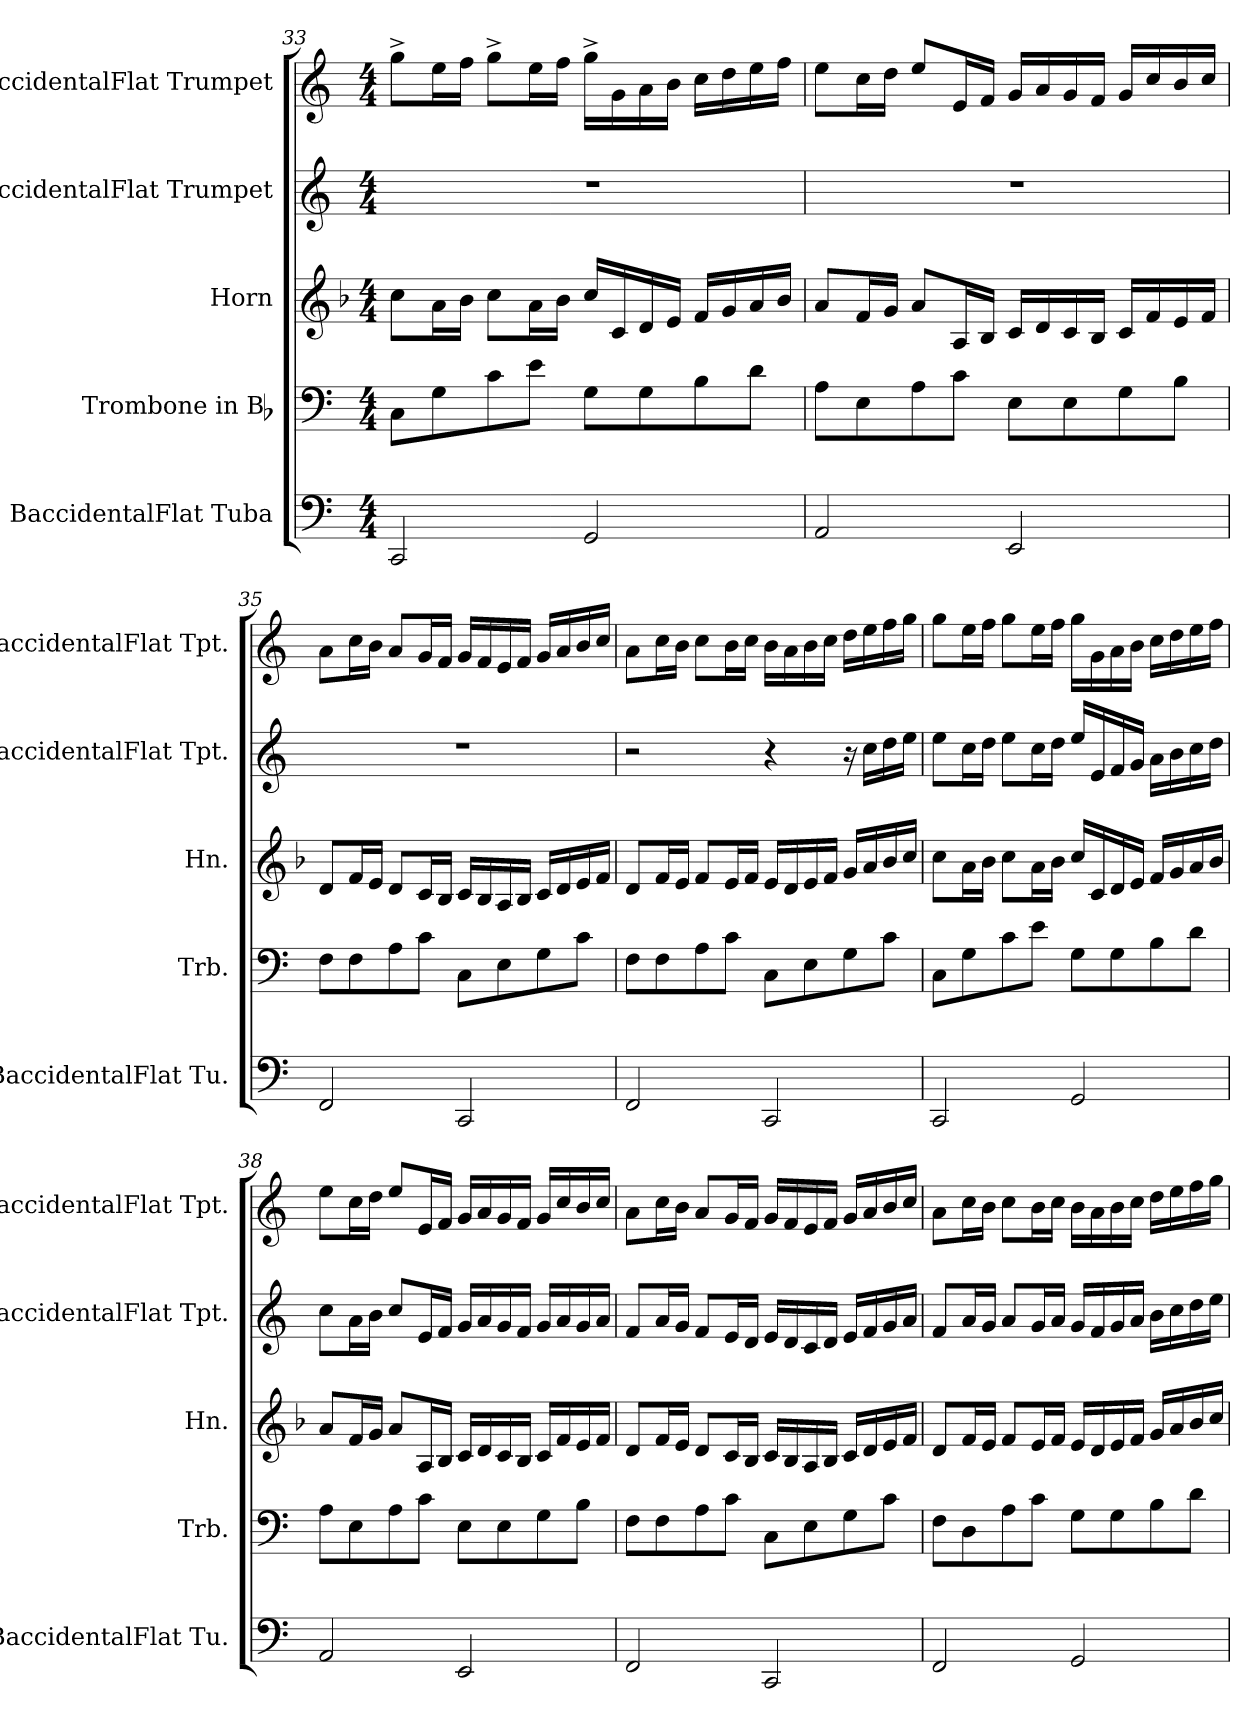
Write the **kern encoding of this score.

**kern	**kern	**kern	**kern	**kern
*part5	*part4	*part3	*part2	*part1
*staff5	*staff4	*staff3	*staff2	*staff1
*I"BaccidentalFlat Tuba	*I"Trombone in Bb	*I"Horn	*I"BaccidentalFlat Trumpet	*I"BaccidentalFlat Trumpet
*I'BaccidentalFlat Tu.	*I'Trb.	*I'Hn.	*I'BaccidentalFlat Tpt.	*I'BaccidentalFlat Tpt.
*clefF4	*clefF4	*clefG2	*clefG2	*clefG2
*ITrd1c2	*ITrd1c2	*ITrd4c7	*ITrd1c2	*ITrd1c2
*k[b-e-]	*k[b-e-]	*k[b-e-]	*k[b-e-]	*k[b-e-]
*M4/4	*M4/4	*M4/4	*M4/4	*M4/4
=33	=33	=33	=33	=33
2BBB-/	8BB-\L	8f\L	1r	8ff^\L
.	8F\	16d\L	.	16dd\L
.	.	16e-\JJ	.	16ee-\JJ
.	8B-\	8f\L	.	8ff^\L
.	8d\J	16d\L	.	16dd\L
.	.	16e-\JJ	.	16ee-\JJ
2FF/	8F\L	16f/LL	.	16ff^\LL
.	.	16F/	.	16f\
.	8F\	16G/	.	16g\
.	.	16A/JJ	.	16a\JJ
.	8A\	16B-/LL	.	16b-\LL
.	.	16c/	.	16cc\
.	8c\J	16d/	.	16dd\
.	.	16e-/JJ	.	16ee-\JJ
!!LO:PB:g=z
=34	=34	=34	=34	=34
2GG/	8G\L	8d/L	1r	8dd\L
.	8D\	16B-/L	.	16b-\L
.	.	16c/JJ	.	16cc\JJ
.	8G\	8d/L	.	8dd/L
.	8B-\J	16D/L	.	16d/L
.	.	16E-/JJ	.	16e-/JJ
2DD/	8D\L	16F/LL	.	16f/LL
.	.	16G/	.	16g/
.	8D\	16F/	.	16f/
.	.	16E-/JJ	.	16e-/JJ
.	8F\	16F/LL	.	16f/LL
.	.	16B-/	.	16b-/
.	8A\J	16A/	.	16a/
.	.	16B-/JJ	.	16b-/JJ
=35	=35	=35	=35	=35
2EE-/	8E-\L	8G/L	1r	8g\L
.	8E-\	16B-/L	.	16b-\L
.	.	16A/JJ	.	16a\JJ
.	8G\	8G/L	.	8g/L
.	8B-\J	16F/L	.	16f/L
.	.	16E-/JJ	.	16e-/JJ
2BBB-/	8BB-\L	16F/LL	.	16f/LL
.	.	16E-/	.	16e-/
.	8D\	16D/	.	16d/
.	.	16E-/JJ	.	16e-/JJ
.	8F\	16F/LL	.	16f/LL
.	.	16G/	.	16g/
.	8B-\J	16A/	.	16a/
.	.	16B-/JJ	.	16b-/JJ
!!LO:LB:g=z
=36	=36	=36	=36	=36
2EE-/	8E-\L	8G/L	2r	8g\L
.	8E-\	16B-/L	.	16b-\L
.	.	16A/JJ	.	16a\JJ
.	8G\	8B-/L	.	8b-\L
.	8B-\J	16A/L	.	16a\L
.	.	16B-/JJ	.	16b-\JJ
2BBB-/	8BB-\L	16A/LL	4r	16a\LL
.	.	16G/	.	16g\
.	8D\	16A/	.	16a\
.	.	16B-/JJ	.	16b-\JJ
.	8F\	16c/LL	16r	16cc\LL
.	.	16d/	16b-\LL	16dd\
.	8B-\J	16e-/	16cc\	16ee-\
.	.	16f/JJ	16dd\JJ	16ff\JJ
=37	=37	=37	=37	=37
2BBB-/	8BB-\L	8f\L	8dd\L	8ff\L
.	8F\	16d\L	16b-\L	16dd\L
.	.	16e-\JJ	16cc\JJ	16ee-\JJ
.	8B-\	8f\L	8dd\L	8ff\L
.	8d\J	16d\L	16b-\L	16dd\L
.	.	16e-\JJ	16cc\JJ	16ee-\JJ
2FF/	8F\L	16f/LL	16dd/LL	16ff\LL
.	.	16F/	16d/	16f\
.	8F\	16G/	16e-/	16g\
.	.	16A/JJ	16f/JJ	16a\JJ
.	8A\	16B-/LL	16g\LL	16b-\LL
.	.	16c/	16a\	16cc\
.	8c\J	16d/	16b-\	16dd\
.	.	16e-/JJ	16cc\JJ	16ee-\JJ
!!LO:PB:g=z
=38	=38	=38	=38	=38
2GG/	8G\L	8d/L	8b-\L	8dd\L
.	8D\	16B-/L	16g\L	16b-\L
.	.	16c/JJ	16a\JJ	16cc\JJ
.	8G\	8d/L	8b-/L	8dd/L
.	8B-\J	16D/L	16d/L	16d/L
.	.	16E-/JJ	16e-/JJ	16e-/JJ
2DD/	8D\L	16F/LL	16f/LL	16f/LL
.	.	16G/	16g/	16g/
.	8D\	16F/	16f/	16f/
.	.	16E-/JJ	16e-/JJ	16e-/JJ
.	8F\	16F/LL	16f/LL	16f/LL
.	.	16B-/	16g/	16b-/
.	8A\J	16A/	16f/	16a/
.	.	16B-/JJ	16g/JJ	16b-/JJ
=39	=39	=39	=39	=39
2EE-/	8E-\L	8G/L	8e-/L	8g\L
.	8E-\	16B-/L	16g/L	16b-\L
.	.	16A/JJ	16f/JJ	16a\JJ
.	8G\	8G/L	8e-/L	8g/L
.	8B-\J	16F/L	16d/L	16f/L
.	.	16E-/JJ	16c/JJ	16e-/JJ
2BBB-/	8BB-\L	16F/LL	16d/LL	16f/LL
.	.	16E-/	16c/	16e-/
.	8D\	16D/	16B-/	16d/
.	.	16E-/JJ	16c/JJ	16e-/JJ
.	8F\	16F/LL	16d/LL	16f/LL
.	.	16G/	16e-/	16g/
.	8B-\J	16A/	16f/	16a/
.	.	16B-/JJ	16g/JJ	16b-/JJ
!!LO:LB:g=z
=40	=40	=40	=40	=40
2EE-/	8E-\L	8G/L	8e-/L	8g\L
.	8C\	16B-/L	16g/L	16b-\L
.	.	16A/JJ	16f/JJ	16a\JJ
.	8G\	8B-/L	8g/L	8b-\L
.	8B-\J	16A/L	16f/L	16a\L
.	.	16B-/JJ	16g/JJ	16b-\JJ
2FF/	8F\L	16A/LL	16f/LL	16a\LL
.	.	16G/	16e-/	16g\
.	8F\	16A/	16f/	16a\
.	.	16B-/JJ	16g/JJ	16b-\JJ
.	8A\	16c/LL	16a\LL	16cc\LL
.	.	16d/	16b-\	16dd\
.	8c\J	16e-/	16cc\	16ee-\
.	.	16f/JJ	16dd\JJ	16ff\JJ
=	=	=	=	=
*-	*-	*-	*-	*-
